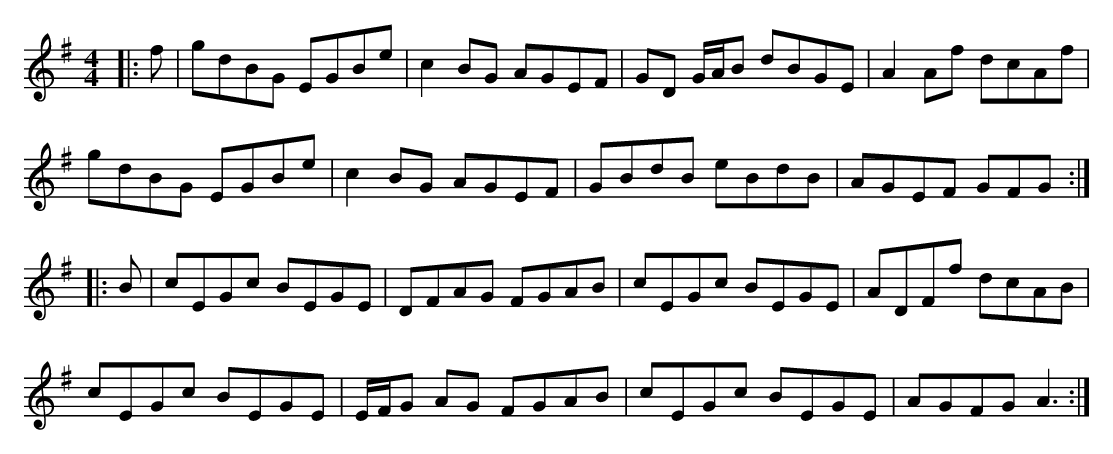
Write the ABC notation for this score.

X:1
M:4/4
K:G
|:f|gdBG EGBe|c2BG AGEF|GD G/A/B dBGE|A2Af dcAf|
gdBG EGBe|c2BG AGEF|GBdB eBdB|AGEF GFG:|
|:B|cEGc BEGE|DFAG FGAB|cEGc BEGE|ADFf dcAB|
cEGc BEGE|E/F/G AG FGAB|cEGc BEGE|AGFG A3:|
